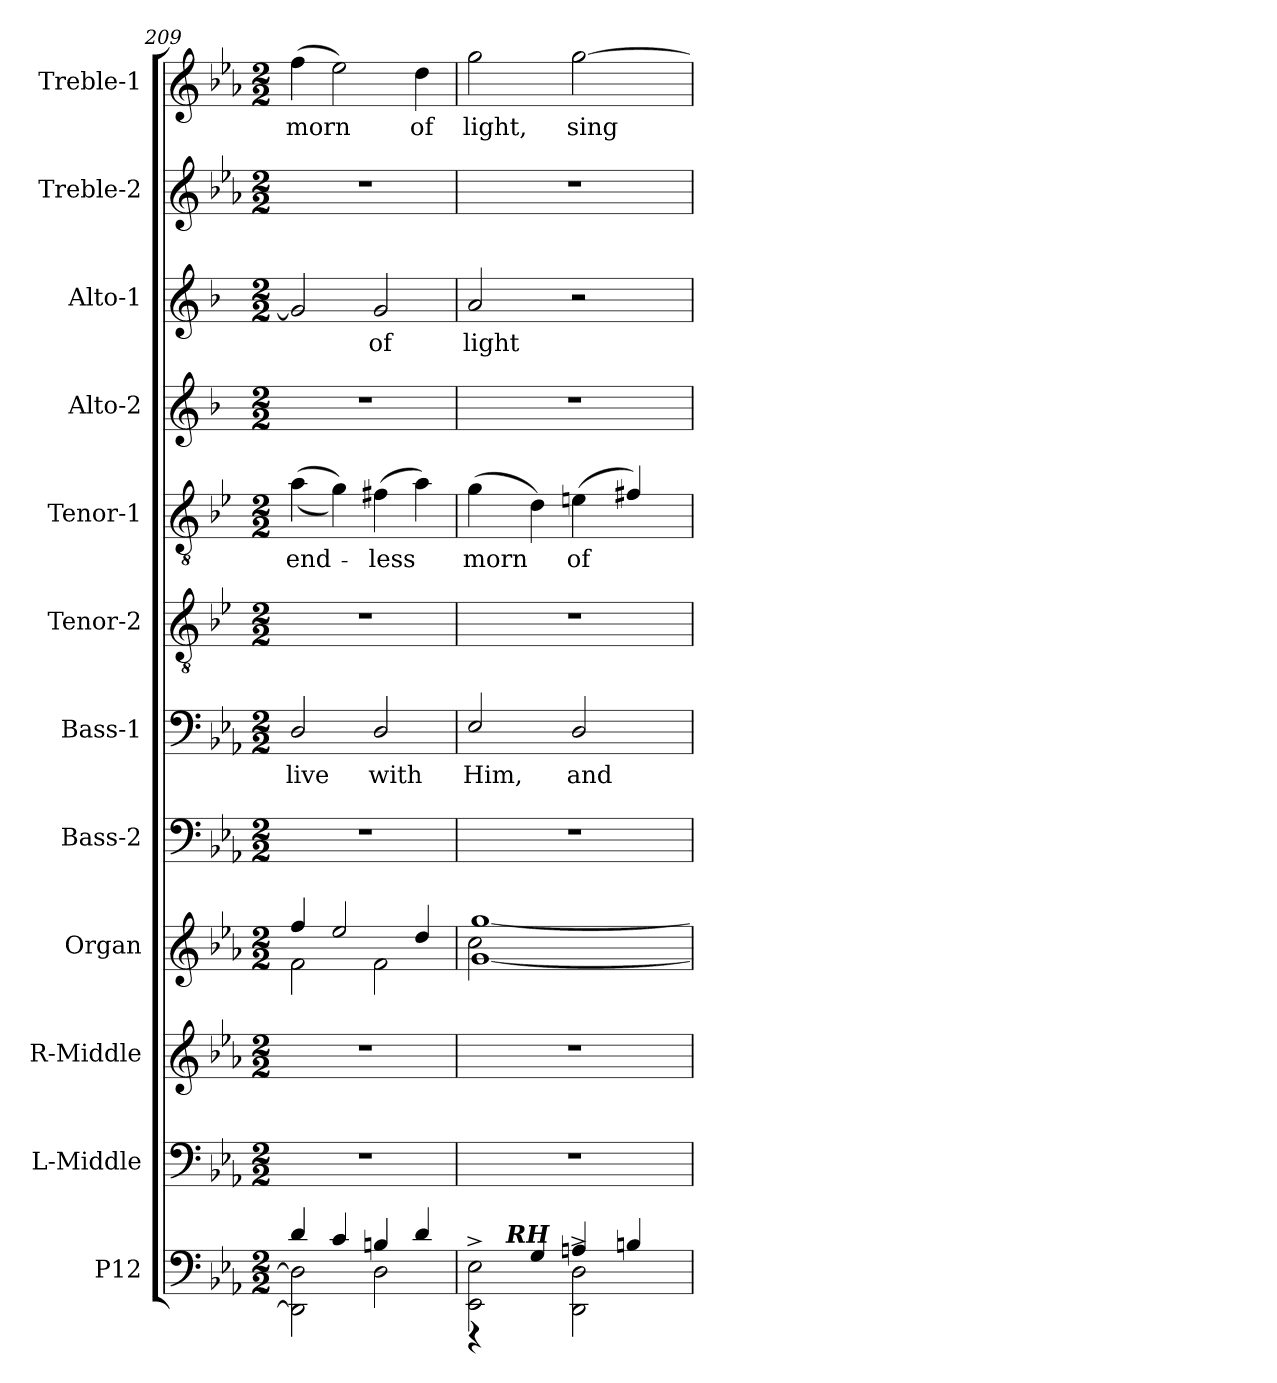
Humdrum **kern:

**kern	**kern	**kern	**kern	**kern	**kern	**text	**kern	**kern	**text	**kern	**kern	**text	**kern	**kern	**text
*part12	*part11	*part10	*part9	*part8	*part7	*part7	*part6	*part5	*part5	*part4	*part3	*part3	*part2	*part1	*part1
*staff12	*staff11	*staff10	*staff9	*staff8	*staff7	*staff7	*staff6	*staff5	*staff5	*staff4	*staff3	*staff3	*staff2	*staff1	*staff1
*I"P12	*I"L-Middle	*I"R-Middle	*I"Organ	*I"Bass-2	*I"Bass-1	*	*I"Tenor-2	*I"Tenor-1	*	*I"Alto-2	*I"Alto-1	*	*I"Treble-2	*I"Treble-1	*
*	*I'L-M	*	*	*I'B2:	*I'B:	*	*I'T2:	*I'T:	*	*I'A2:	*I'A:	*	*	*	*
!!LO:PB:g=z
*clefF4	*clefF4	*clefG2	*clefG2	*clefF4	*clefF4	*	*clefGv2	*clefGv2	*	*clefG2	*clefG2	*	*clefG2	*clefG2	*
*	*	*	*	*	*	*	*ITrd4c7	*ITrd4c7	*	*ITrd1c2	*ITrd1c2	*	*ITrd-7c-12	*ITrd-7c-12	*
*k[b-e-a-]	*k[b-e-a-]	*k[b-e-a-]	*k[b-e-a-]	*k[b-e-a-]	*k[b-e-a-]	*	*k[b-e-a-]	*k[b-e-a-]	*	*k[b-e-a-]	*k[b-e-a-]	*	*k[b-e-a-]	*k[b-e-a-]	*
*E-:	*E-:	*E-:	*E-:	*E-:	*E-:	*	*E-:	*E-:	*	*E-:	*E-:	*	*E-:	*E-:	*
*M2/2	*M2/2	*M2/2	*M2/2	*M2/2	*M2/2	*	*M2/2	*M2/2	*	*M2/2	*M2/2	*	*M2/2	*M2/2	*
=209	=209	=209	=209	=209	=209	=209	=209	=209	=209	=209	=209	=209	=209	=209	=209
*^	*	*	*^	*	*	*	*	*	*	*	*	*	*	*	*
!	!	!	!	!	!	!	!	!LO:LY:b:color=#000000	!	!	!	!	!	!	!	!	!
!	!	!	!	!	!	!	!	!	!	!	!LO:LY:b:color=#000000	!	!	!	!	!	!
!	!	!	!	!	!	!	!	!	!	!	!	!	!	!	!	!	!LO:LY:b:color=#000000
2DDi\] 2Di]	4di/	1r	1r	2fi\	4ffi/	1r	2Di/	live	1r	((4di\	end-	1r	2fi/]	.	1r	(4fffi\	morn
.	4ci/	.	.	.	2ee-i/	.	.	.	.	4ci\))	.	.	.	.	.	2eee-i\)	.
!	!	!	!	!	!	!	!	!LO:LY:b:color=#000000	!	!	!	!	!	!	!	!	!
!	!	!	!	!	!	!	!	!	!	!	!LO:LY:b:color=#000000	!	!	!	!	!	!
!	!	!	!	!	!	!	!	!	!	!	!	!	!	!LO:LY:b:color=#000000	!	!	!
2Di\	4Bni/	.	.	2fi\	.	.	2Di/	with	.	(4Bni\	-less	.	2fi/	of	.	.	.
!	!	!	!	!	!	!	!	!	!	!	!	!	!	!	!	!	!LO:LY:b:color=#000000
.	4di/	.	.	.	4ddi/	.	.	.	.	4di\)	.	.	.	.	.	4dddi\	of
=210	=210	=210	=210	=210	=210	=210	=210	=210	=210	=210	=210	=210	=210	=210	=210	=210	=210
!	!	!	!	!	!	!	!	!LO:LY:b:color=#000000	!	!	!	!	!	!	!	!	!
!	!	!	!	!	!	!	!	!	!	!	!LO:LY:b:color=#000000	!	!	!	!	!	!
!	!	!	!	!	!	!	!	!	!	!	!	!	!	!LO:LY:b:color=#000000	!	!	!
!	!	!	!	!	!	!	!	!	!	!	!	!	!	!	!	!	!LO:LY:b:color=#000000
*	*^	*	*	*	*	*	*	*	*	*	*	*	*	*	*	*	*
2EE-i\^ 2E-i^	4r	8ryy	1r	1r	2cci\	[1gi [1ggi	1r	2E-i/	Him,	1r	(4ci\	morn	1r	2gi/	light	1r	2gggi\	light,
.	.	64ryy	.	.	.	.	.	.	.	.	.	.	.	.	.	.	.	.
.	.	256ryy	.	.	.	.	.	.	.	.	.	.	.	.	.	.	.	.
!	!	!LO:TX:a:Bi:t=RH	!	!	!	!	!	!	!	!	!	!	!	!	!	!	!	!
.	.	2ryy	.	.	.	.	.	.	.	.	.	.	.	.	.	.	.	.
.	4Gi/	.	.	.	.	.	.	.	.	.	4Gi\)	.	.	.	.	.	.	.
!	!	!	!	!	!	!	!	!	!LO:LY:b:color=#000000	!	!	!	!	!	!	!	!	!
!	!	!	!	!	!	!	!	!	!	!	!	!LO:LY:b:color=#000000	!	!	!	!	!	!
!	!	!	!	!	!	!	!	!	!	!	!	!	!	!	!	!	!	!LO:LY:b:color=#000000
2DDi\^ 2Di^	4Ani/	.	.	.	2ryy	.	.	2Di/	and	.	(4Ani\	of	.	2r	.	.	[2gggi\	sing
.	.	4ryy	.	.	.	.	.	.	.	.	.	.	.	.	.	.	.	.
.	4Bni/	.	.	.	.	.	.	.	.	.	4Bni/)	.	.	.	.	.	.	.
.	.	16ryy	.	.	.	.	.	.	.	.	.	.	.	.	.	.	.	.
.	.	32ryy	.	.	.	.	.	.	.	.	.	.	.	.	.	.	.	.
.	.	128.ryy	.	.	.	.	.	.	.	.	.	.	.	.	.	.	.	.
*v	*v	*v	*	*	*v	*v	*	*	*	*	*	*	*	*	*	*	*	*
=	=	=	=	=	=	=	=	=	=	=	=	=	=	=	=
*-	*-	*-	*-	*-	*-	*-	*-	*-	*-	*-	*-	*-	*-	*-	*-
